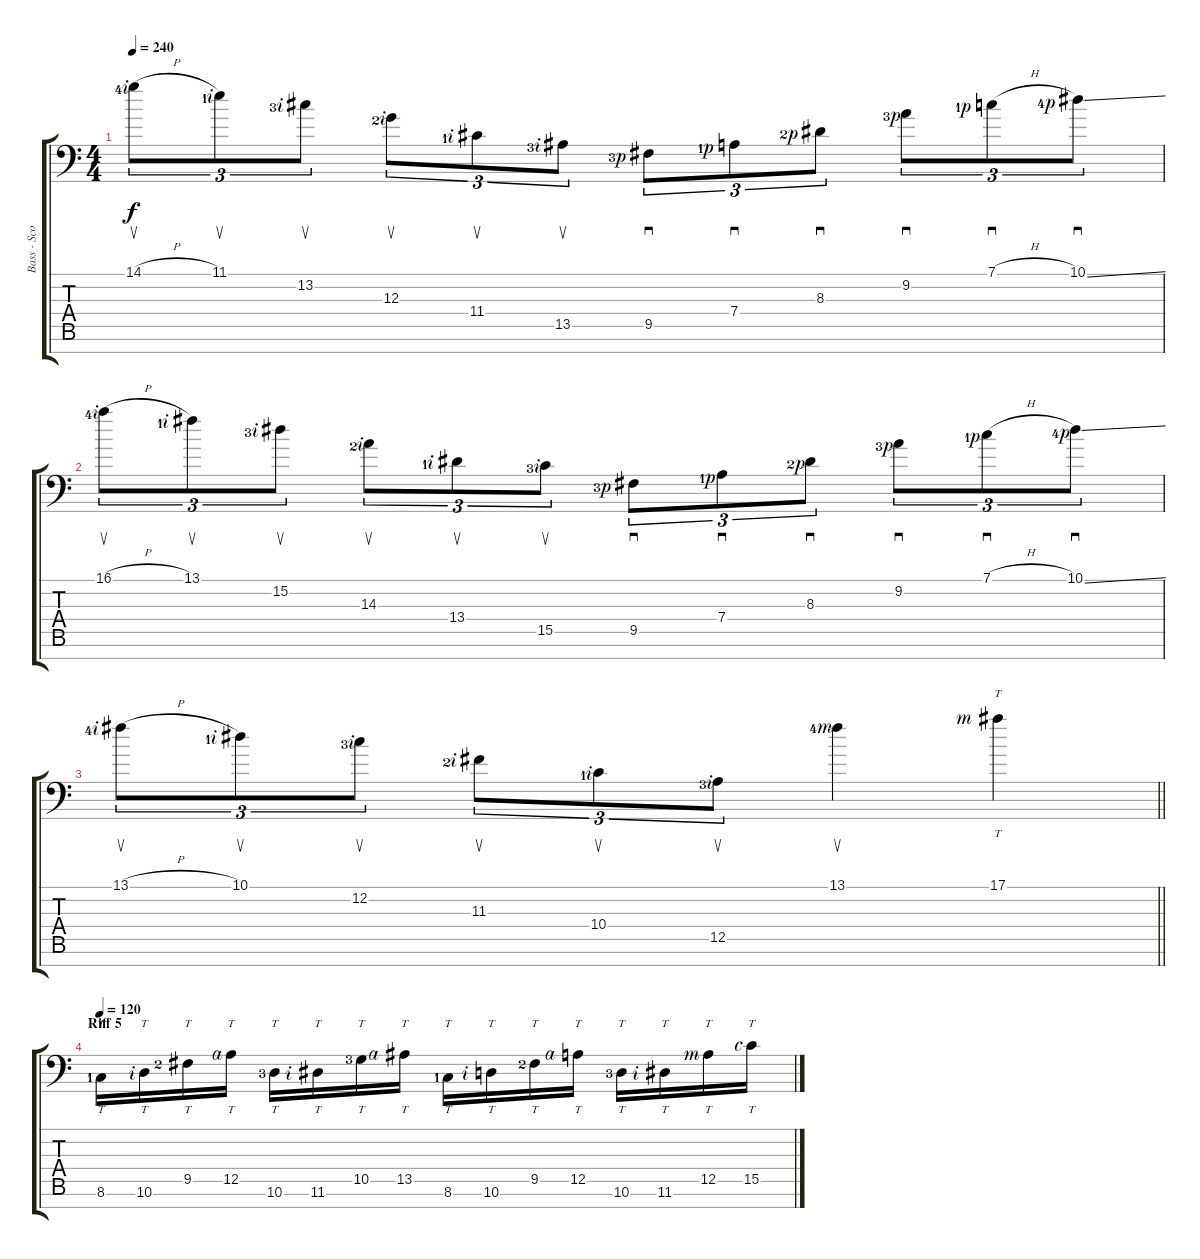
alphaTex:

\track ("Bass - Scott Plummer" "Bass - Sco") {instrument electricbassfinger}
\staff {score tabs}
\tuning (F3 C3 G2 D2 A1 E1 B0) {hide}
\ts (4 4)
\tempo 240
\clef f4
\ks c
14.1{h lf 5 rf 2}.8{su tu (3 2) dy f} 11.1{lf 2 rf 2}.8{su tu (3 2)} 13.2{lf 4 rf 2}.8{su tu (3 2)} 12.3{lf 3 rf 2}.8{su tu (3 2)} 11.4{lf 2 rf 2}.8{su tu (3 2)} 13.5{lf 4 rf 2}.8{su tu (3 2)} 9.5{lf 4 rf 1}.8{sd tu (3 2)} 7.4{lf 2 rf 1}.8{sd tu (3 2)} 8.3{lf 3 rf 1}.8{sd tu (3 2)} 9.2{lf 4 rf 1}.8{sd tu (3 2)} 7.1{h lf 2 rf 1}.8{sd tu (3 2)} 10.1{ss lf 5 rf 1}.8{sd tu (3 2)} |
16.1{h lf 5 rf 2}.8{su tu (3 2)} 13.1{lf 2 rf 2}.8{su tu (3 2)} 15.2{lf 4 rf 2}.8{su tu (3 2)} 14.3{lf 3 rf 2}.8{su tu (3 2)} 13.4{lf 2 rf 2}.8{su tu (3 2)} 15.5{lf 4 rf 2}.8{su tu (3 2)} 9.5{lf 4 rf 1}.8{sd tu (3 2)} 7.4{lf 2 rf 1}.8{sd tu (3 2)} 8.3{lf 3 rf 1}.8{sd tu (3 2)} 9.2{lf 4 rf 1}.8{sd tu (3 2)} 7.1{h lf 2 rf 1}.8{sd tu (3 2)} 10.1{ss lf 5 rf 1}.8{sd tu (3 2)} |
\barLineRight lightlight
13.1{h lf 5 rf 2}.8{su tu (3 2)} 10.1{lf 2 rf 2}.8{su tu (3 2)} 12.2{lf 4 rf 2}.8{su tu (3 2)} 11.3{lf 3 rf 2}.8{su tu (3 2)} 10.4{lf 2 rf 2}.8{su tu (3 2)} 12.5{lf 4 rf 2}.8{su tu (3 2)} 13.1{lf 5 rf 3}.4{su} 17.1{rf 3}.4{tt} |
\section ("" "Riff 5")
\tempo 120
8.6{lf 2}.16{tt} 10.6{rf 2}.16{tt} 9.5{lf 3}.16{tt} 12.5{rf 4}.16{tt} 10.6{lf 4}.16{tt} 11.6{rf 2}.16{tt} 10.5{lf 4}.16{tt} 13.5{rf 4}.16{tt} 8.6{lf 2}.16{tt} 10.6{rf 2}.16{tt} 9.5{lf 3}.16{tt} 12.5{rf 4}.16{tt} 10.6{lf 4}.16{tt} 11.6{rf 2}.16{tt} 12.5{rf 3}.16{tt} 15.5{rf 5}.16{tt}
